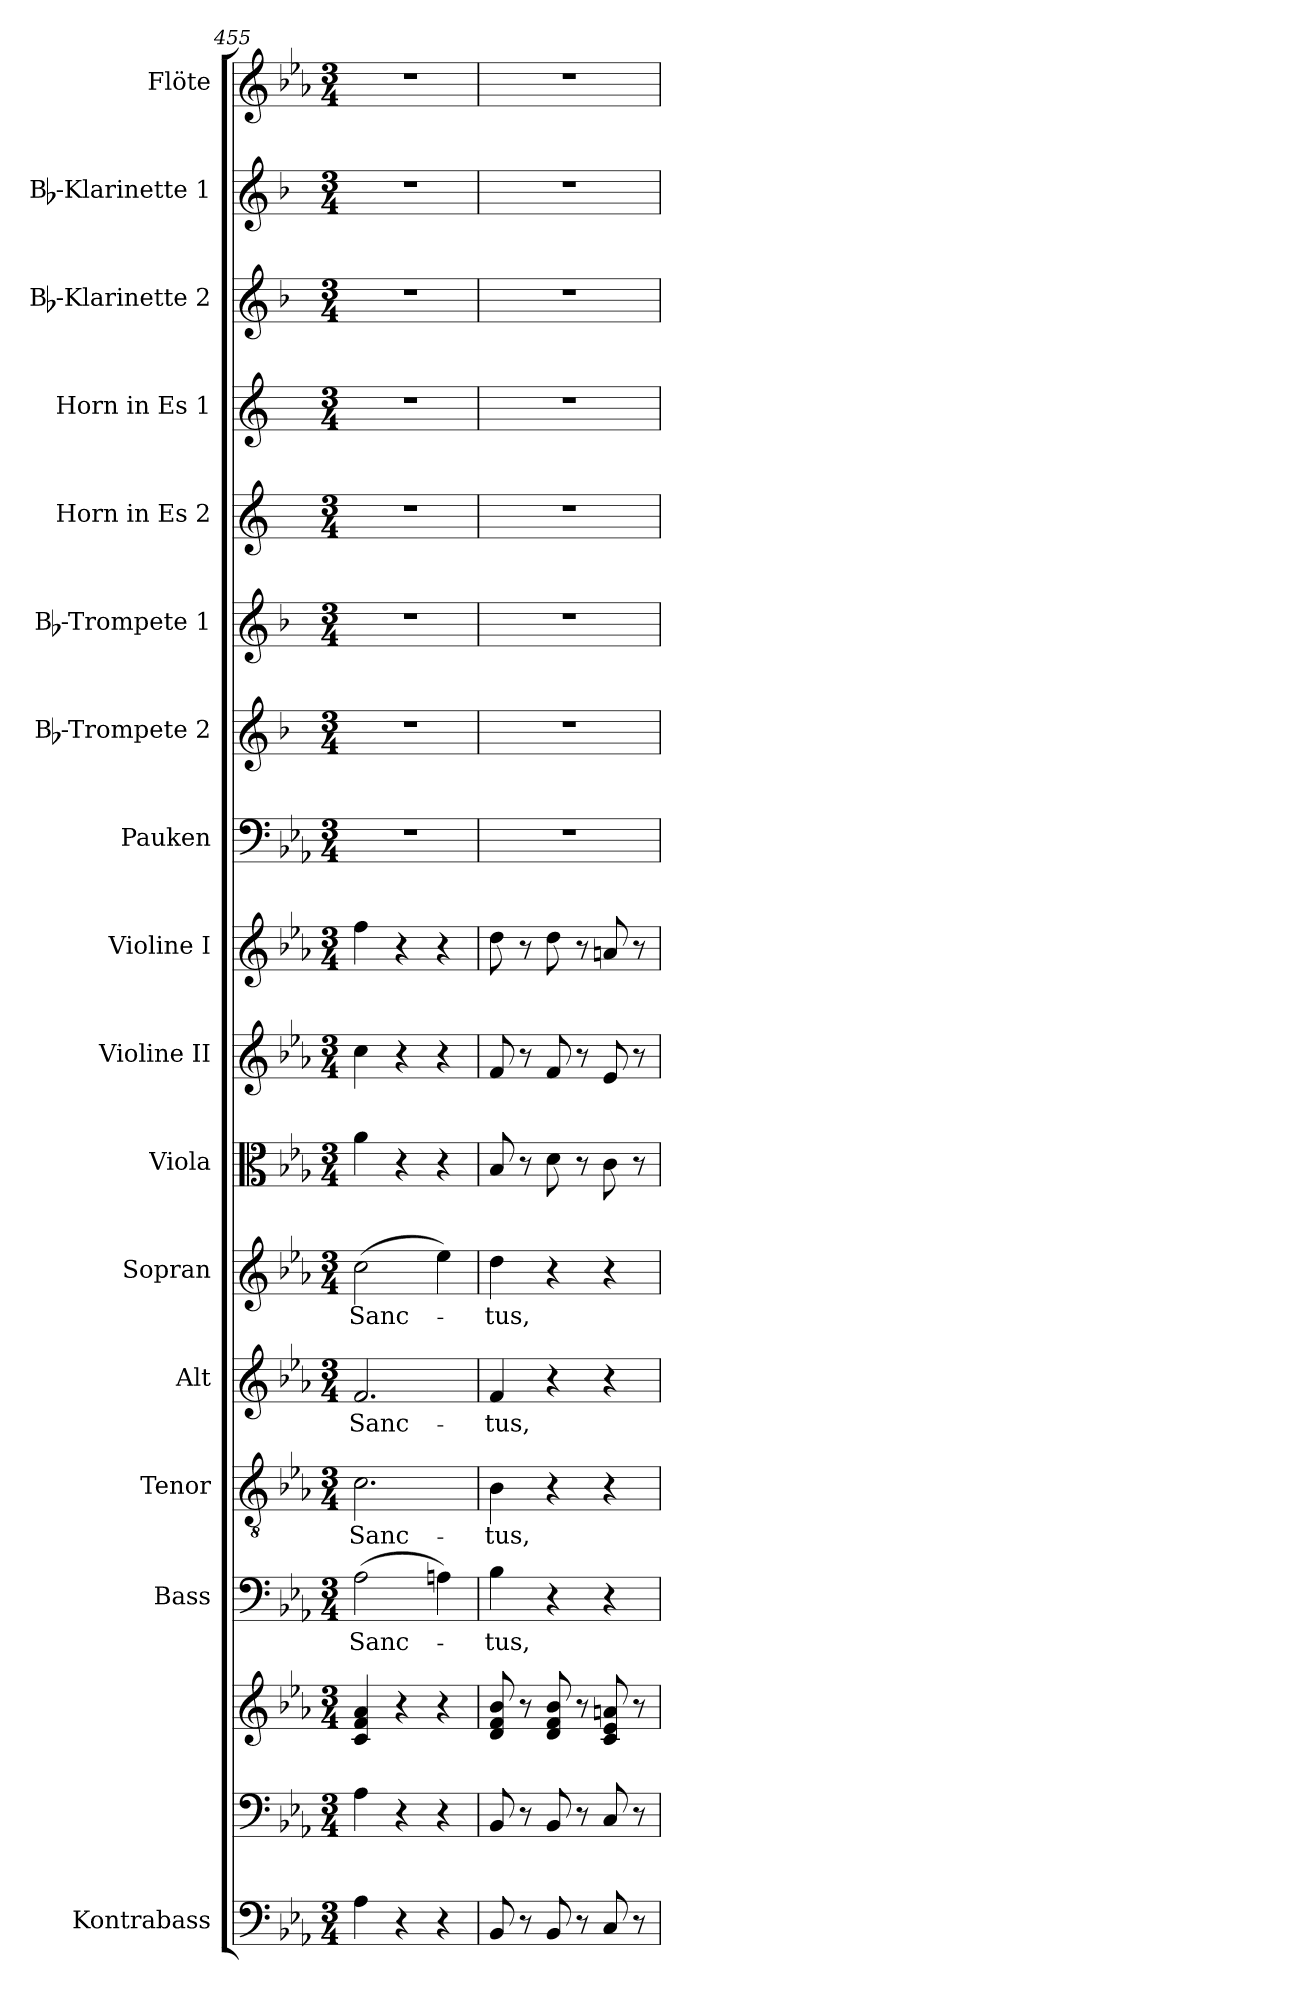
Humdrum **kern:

**kern	**kern	**kern	**kern	**text	**kern	**text	**kern	**text	**kern	**text	**kern	**kern	**kern	**kern	**kern	**kern	**kern	**kern	**kern	**kern	**kern
*part17	*part16	*part16	*part15	*part15	*part14	*part14	*part13	*part13	*part12	*part12	*part11	*part10	*part9	*part8	*part7	*part6	*part5	*part4	*part3	*part2	*part1
*staff18	*staff17	*staff16	*staff15	*staff15	*staff14	*staff14	*staff13	*staff13	*staff12	*staff12	*staff11	*staff10	*staff9	*staff8	*staff7	*staff6	*staff5	*staff4	*staff3	*staff2	*staff1
*I"Kontrabass	*	*	*I"Bass	*	*I"Tenor	*	*I"Alt	*	*I"Sopran	*	*I"Viola	*I"Violine II	*I"Violine I	*I"Pauken	*I"Bb-Trompete 2	*I"Bb-Trompete 1	*I"Horn in Es 2	*I"Horn in Es 1	*I"Bb-Klarinette 2	*I"Bb-Klarinette 1	*I"Flöte
*I'Kb.	*	*	*I'B.	*	*I'T.	*	*I'A.	*	*I'S.	*	*I'Vla.	*I'Vl. II	*I'Vl. I	*I'Pk.	*I'Bb Trp. 2	*I'Bb Trp. 1	*	*	*I'Bb Kl. 2	*I'Bb Kl. 1	*I'Fl.
*clefF4	*clefF4	*clefG2	*clefF4	*	*clefGv2	*	*clefG2	*	*clefG2	*	*clefC3	*clefG2	*clefG2	*clefF4	*clefG2	*clefG2	*clefG2	*clefG2	*clefG2	*clefG2	*clefG2
*ITrd7c12	*	*	*	*	*	*	*	*	*	*	*	*	*	*	*ITrd1c2	*ITrd1c2	*ITrd5c9	*ITrd5c9	*ITrd1c2	*ITrd1c2	*
*k[b-e-a-]	*k[b-e-a-]	*k[b-e-a-]	*k[b-e-a-]	*	*k[b-e-a-]	*	*k[b-e-a-]	*	*k[b-e-a-]	*	*k[b-e-a-]	*k[b-e-a-]	*k[b-e-a-]	*k[b-e-a-]	*k[b-e-a-]	*k[b-e-a-]	*k[b-e-a-]	*k[b-e-a-]	*k[b-e-a-]	*k[b-e-a-]	*k[b-e-a-]
*E-:	*E-:	*E-:	*E-:	*	*E-:	*	*E-:	*	*E-:	*	*E-:	*E-:	*E-:	*E-:	*E-:	*E-:	*E-:	*E-:	*E-:	*E-:	*E-:
*M3/4	*M3/4	*M3/4	*M3/4	*	*M3/4	*	*M3/4	*	*M3/4	*	*M3/4	*M3/4	*M3/4	*M3/4	*M3/4	*M3/4	*M3/4	*M3/4	*M3/4	*M3/4	*M3/4
=455	=455	=455	=455	=455	=455	=455	=455	=455	=455	=455	=455	=455	=455	=455	=455	=455	=455	=455	=455	=455	=455
!	!	!	!	!LO:LY:b	!	!LO:LY:b	!	!LO:LY:b	!	!LO:LY:b	!	!	!	!	!	!	!	!	!	!	!
4AA-\	4A-\	4c/ 4f/ 4a-/	(>2A-\	Sanc-	2.c\	Sanc-	2.f/	Sanc-	(>2cc\	Sanc-	4a-\	4cc\	4ff\	2.r	2.r	2.r	2.r	2.r	2.r	2.r	2.r
4r	4r	4r	.	.	.	.	.	.	.	.	4r	4r	4r	.	.	.	.	.	.	.	.
4r	4r	4r	4An\)	.	.	.	.	.	4ee-\)	.	4r	4r	4r	.	.	.	.	.	.	.	.
=456	=456	=456	=456	=456	=456	=456	=456	=456	=456	=456	=456	=456	=456	=456	=456	=456	=456	=456	=456	=456	=456
!	!	!	!	!LO:LY:b	!	!LO:LY:b	!	!LO:LY:b	!	!LO:LY:b	!	!	!	!	!	!	!	!	!	!	!
8BBB-/	8BB-/	8d/ 8f/ 8b-/	4B-\	-tus,	4B-\	-tus,	4f/	-tus,	4dd\	-tus,	8B-/	8f/	8dd\	2.r	2.r	2.r	2.r	2.r	2.r	2.r	2.r
8r	8r	8r	.	.	.	.	.	.	.	.	8r	8r	8r	.	.	.	.	.	.	.	.
8BBB-/	8BB-/	8d/ 8f/ 8b-/	4r	.	4r	.	4r	.	4r	.	8d\	8f/	8dd\	.	.	.	.	.	.	.	.
8r	8r	8r	.	.	.	.	.	.	.	.	8r	8r	8r	.	.	.	.	.	.	.	.
8CC/	8C/	8c/ 8e-/ 8an/	4r	.	4r	.	4r	.	4r	.	8c\	8e-/	8an/	.	.	.	.	.	.	.	.
8r	8r	8r	.	.	.	.	.	.	.	.	8r	8r	8r	.	.	.	.	.	.	.	.
=	=	=	=	=	=	=	=	=	=	=	=	=	=	=	=	=	=	=	=	=	=
*-	*-	*-	*-	*-	*-	*-	*-	*-	*-	*-	*-	*-	*-	*-	*-	*-	*-	*-	*-	*-	*-
